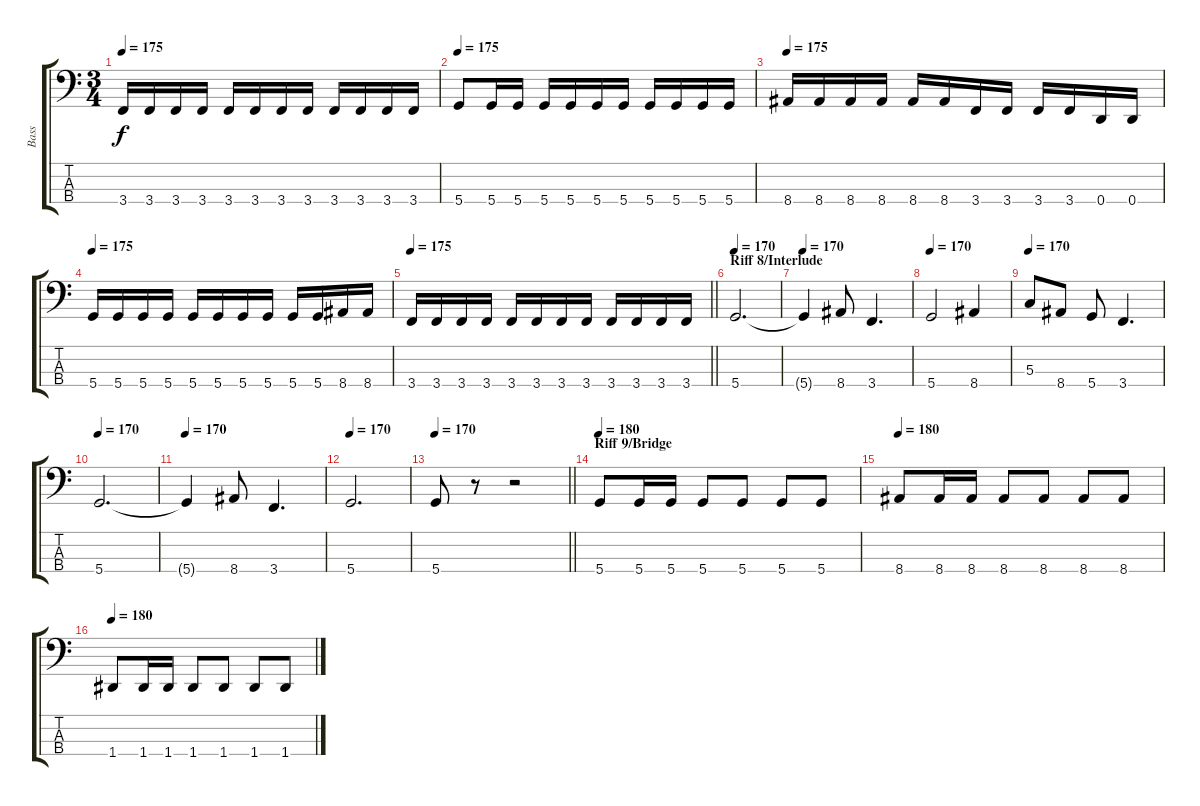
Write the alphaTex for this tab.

\track ("Bass" "Bass") {instrument electricbasspick}
\staff {score tabs}
\tuning (F2 C2 G1 D1) {hide}
\ts (3 4)
\tempo 175
\clef f4
\ks c
3.4.16{dy f} 3.4.16 3.4.16 3.4.16 3.4.16 3.4.16 3.4.16 3.4.16 3.4.16 3.4.16 3.4.16 3.4.16 |
\tempo 175
5.4.8 5.4.16 5.4.16 5.4.16 5.4.16 5.4.16 5.4.16 5.4.16 5.4.16 5.4.16 5.4.16 |
\tempo 175
8.4.16 8.4.16 8.4.16 8.4.16 8.4.16 8.4.16 3.4.16 3.4.16 3.4.16 3.4.16 0.4.16 0.4.16 |
\tempo 175
5.4.16 5.4.16 5.4.16 5.4.16 5.4.16 5.4.16 5.4.16 5.4.16 5.4.16 5.4.16 8.4.16 8.4.16 |
\tempo 175
\barLineRight lightlight
3.4.16 3.4.16 3.4.16 3.4.16 3.4.16 3.4.16 3.4.16 3.4.16 3.4.16 3.4.16 3.4.16 3.4.16 |
\section ("" "Riff 8/Interlude")
\tempo 170
5.4.2{d} |
\tempo 170
5.4{t}.4 8.4.8 3.4.4{d} |
\tempo 170
5.4.2 8.4.4 |
\tempo 170
5.3.8 8.4.8 5.4.8 3.4.4{d} |
\tempo 170
5.4.2{d} |
\tempo 170
5.4{t}.4 8.4.8 3.4.4{d} |
\tempo 170
5.4.2{d} |
\tempo 170
\barLineRight lightlight
5.4.8 r.8 r.2 |
\section ("" "Riff 9/Bridge")
\tempo 180
5.4.8 5.4.16 5.4.16 5.4.8 5.4.8 5.4.8 5.4.8 |
\tempo 180
8.4.8 8.4.16 8.4.16 8.4.8 8.4.8 8.4.8 8.4.8 |
\tempo 180
1.4.8 1.4.16 1.4.16 1.4.8 1.4.8 1.4.8 1.4.8
